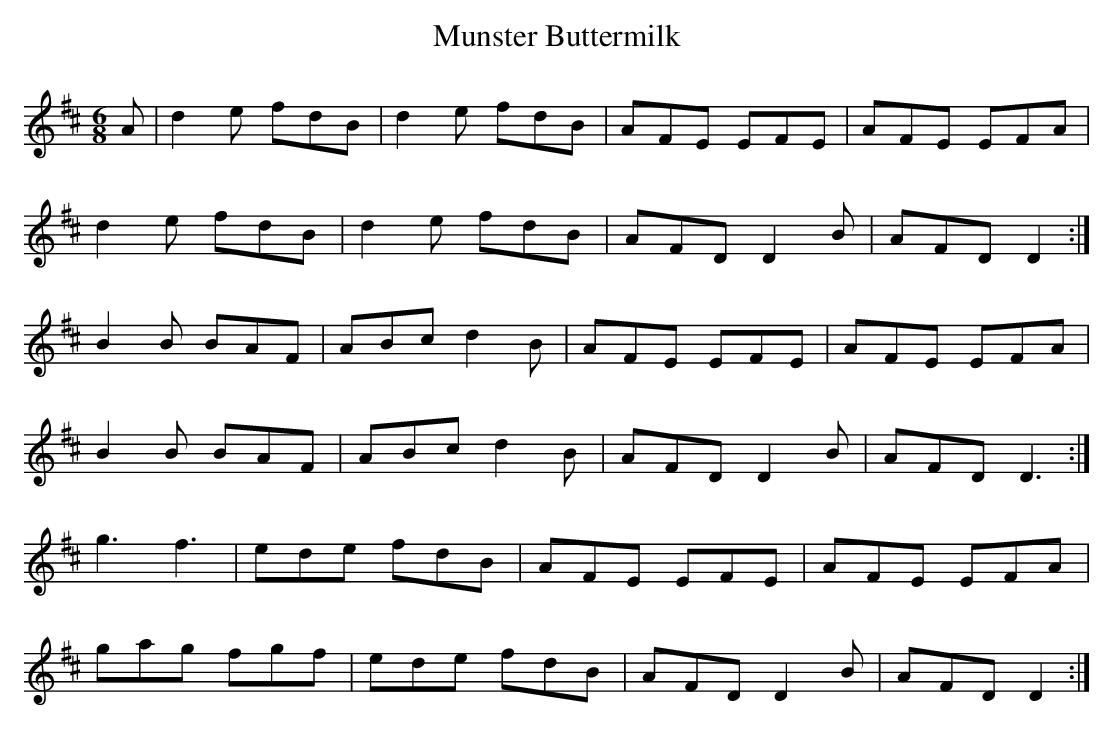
X:1
T:Munster Buttermilk
M:6/8
L:1/8
K:D
A|d2e fdB|d2e fdB|AFE EFE|AFE EFA|!
d2e fdB|d2e fdB|AFD D2B|AFD D2:|!
B2B BAF|ABc d2B|AFE EFE|AFE EFA|!
B2B BAF|ABc d2B|AFD D2B|AFD D3:|!
g3 f3|ede fdB|AFE EFE|AFE EFA|!
gag fgf|ede fdB|AFD D2B|AFD D2:|!
